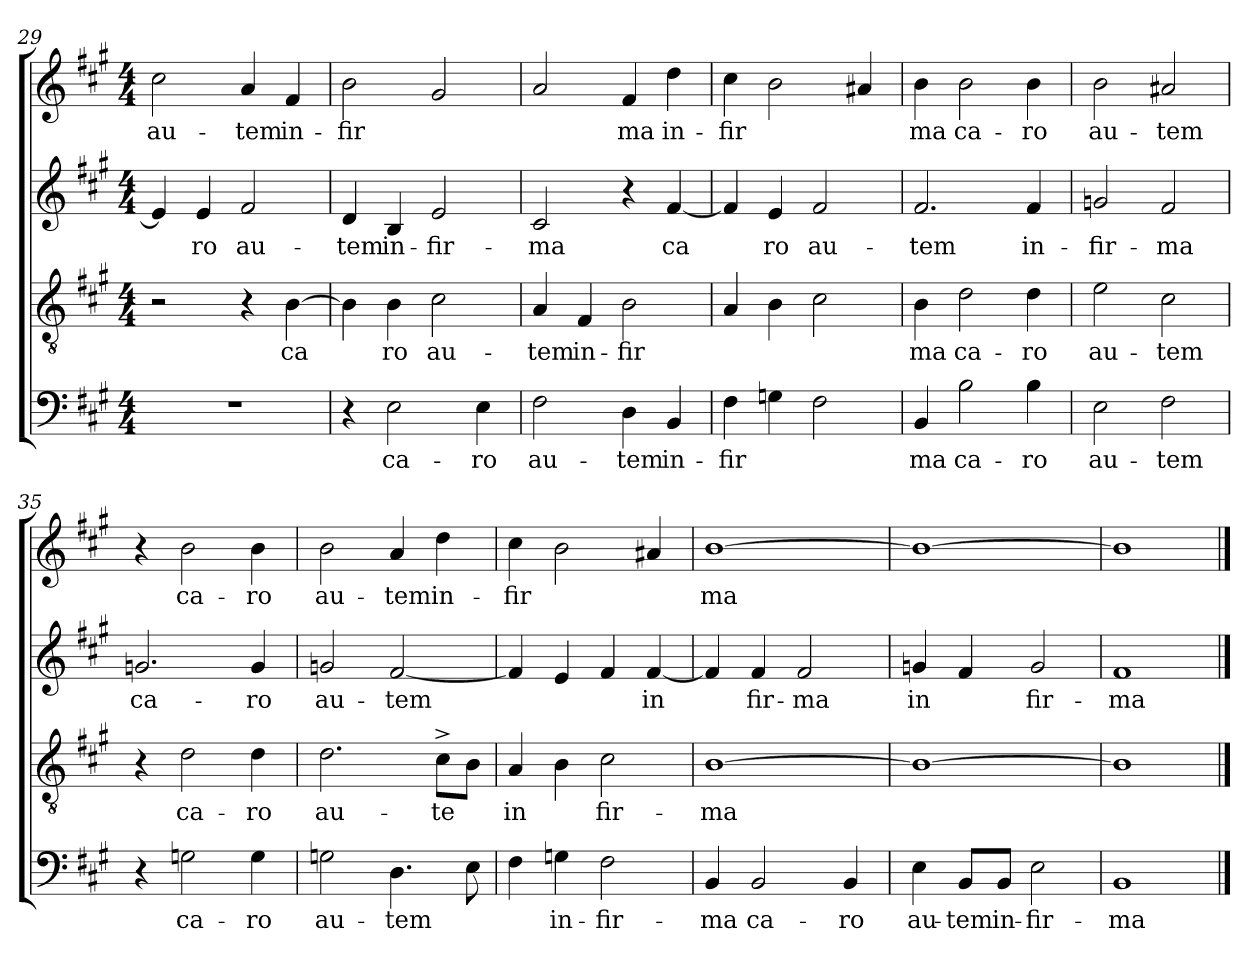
**kern	**text	**kern	**text	**kern	**text	**kern	**text
*part4	*part4	*part3	*part3	*part2	*part2	*part1	*part1
*staff4	*staff4	*staff3	*staff3	*staff2	*staff2	*staff1	*staff1
*clefF4	*	*clefGv2	*	*clefG2	*	*clefG2	*
*k[f#c#g#]	*	*k[f#c#g#]	*	*k[f#c#g#]	*	*k[f#c#g#]	*
*A:	*	*A:	*	*A:	*	*A:	*
*M4/4	*	*M4/4	*	*M4/4	*	*M4/4	*
=29	=29	=29	=29	=29	=29	=29	=29
!	!	!	!	!	!	!	!LO:LY:b
1r	.	2r	.	4e/]	.	2cc#\	au-
!	!	!	!	!	!LO:LY:b	!	!
.	.	.	.	4e/	ro	.	.
!	!	!	!	!	!LO:LY:b	!	!LO:LY:b
.	.	4r	.	2f#/	au-	4a/	-tem
!	!	!	!LO:LY:b	!	!	!	!LO:LY:b
.	.	[>4B\	ca	.	.	4f#/	in-
=30	=30	=30	=30	=30	=30	=30	=30
!	!	!	!	!	!LO:LY:b	!	!LO:LY:b
4r	.	4B\]	.	4d/	-tem	2b\	-fir
!	!LO:LY:b	!	!LO:LY:b	!	!LO:LY:b	!	!
2E\	ca-	4B\	ro	4B/	in-	.	.
!	!	!	!LO:LY:b	!	!LO:LY:b	!	!
.	.	2c#\	au-	2e/	-fir-	2g#/	.
!	!LO:LY:b	!	!	!	!	!	!
4E\	-ro	.	.	.	.	.	.
=31	=31	=31	=31	=31	=31	=31	=31
!	!LO:LY:b	!	!LO:LY:b	!	!LO:LY:b	!	!
2F#\	au-	4A/	-tem	2c#/	-ma	2a/	.
!	!	!	!LO:LY:b	!	!	!	!
.	.	4F#/	in-	.	.	.	.
!	!LO:LY:b	!	!LO:LY:b	!	!	!	!LO:LY:b
4D\	-tem	2B\	-fir	4r	.	4f#/	ma
!	!LO:LY:b	!	!	!	!LO:LY:b	!	!LO:LY:b
4BB/	in-	.	.	[<4f#/	ca	4dd\	in-
!!LO:LB:g=z
=32	=32	=32	=32	=32	=32	=32	=32
!	!LO:LY:b	!	!	!	!	!	!LO:LY:b
4F#\	-fir	4A/	.	4f#/]	.	4cc#\	-fir
!	!	!	!	!	!LO:LY:b	!	!
4Gn\	.	4B\	.	4e/	ro	2b\	.
!	!	!	!	!	!LO:LY:b	!	!
2F#\	.	2c#\	.	2f#/	au-	.	.
.	.	.	.	.	.	4a#X/	.
=33	=33	=33	=33	=33	=33	=33	=33
!	!LO:LY:b	!	!LO:LY:b	!	!LO:LY:b	!	!LO:LY:b
4BB/	ma	4B\	ma	2.f#/	-tem	4b\	ma
!	!LO:LY:b	!	!LO:LY:b	!	!	!	!LO:LY:b
2B\	ca-	2d\	ca-	.	.	2b\	ca-
!	!LO:LY:b	!	!LO:LY:b	!	!LO:LY:b	!	!LO:LY:b
4B\	-ro	4d\	-ro	4f#/	in-	4b\	-ro
=34	=34	=34	=34	=34	=34	=34	=34
!	!LO:LY:b	!	!LO:LY:b	!	!LO:LY:b	!	!LO:LY:b
2E\	au-	2e\	au-	2gn/	-fir-	2b\	au-
!	!LO:LY:b	!	!LO:LY:b	!	!LO:LY:b	!	!LO:LY:b
2F#\	-tem	2c#\	-tem	2f#/	-ma	2a#X/	-tem
=35	=35	=35	=35	=35	=35	=35	=35
!	!	!	!	!	!LO:LY:b	!	!
4r	.	4r	.	2.gn/	ca-	4r	.
!	!LO:LY:b	!	!LO:LY:b	!	!	!	!LO:LY:b
2Gn\	ca-	2d\	ca-	.	.	2b\	ca-
!	!LO:LY:b	!	!LO:LY:b	!	!LO:LY:b	!	!LO:LY:b
4G\	-ro	4d\	-ro	4g/	-ro	4b\	-ro
=36	=36	=36	=36	=36	=36	=36	=36
!	!LO:LY:b	!	!LO:LY:b	!	!LO:LY:b	!	!LO:LY:b
2Gn\	au-	2.d\	au-	2gn/	au-	2b\	au-
!	!LO:LY:b	!	!	!	!LO:LY:b	!	!LO:LY:b
4.D\	-tem	.	.	[<2f#/	-tem	4a/	-tem
!	!	!	!LO:LY:b	!	!	!	!LO:LY:b
.	.	8c#^>\L	-te	.	.	4dd\	in-
8E\	.	8B\J	.	.	.	.	.
=37	=37	=37	=37	=37	=37	=37	=37
!	!	!	!LO:LY:b	!	!	!	!LO:LY:b
4F#\	.	4A/	in	4f#/]	.	4cc#\	-fir
!	!LO:LY:b	!	!	!	!	!	!
4Gn\	in-	4B\	.	4e/	.	2b\	.
!	!LO:LY:b	!	!LO:LY:b	!	!	!	!
2F#\	-fir-	2c#\	fir-	4f#/	.	.	.
!	!	!	!	!	!LO:LY:b	!	!
.	.	.	.	[<4f#/	in	4a#X/	.
=38	=38	=38	=38	=38	=38	=38	=38
!	!LO:LY:b	!	!LO:LY:b	!	!	!	!LO:LY:b
4BB/	-ma	[>1B	-ma	4f#/]	.	[>1b	ma
!	!LO:LY:b	!	!	!	!LO:LY:b	!	!
2BB/	ca-	.	.	4f#/	fir-	.	.
!	!	!	!	!	!LO:LY:b	!	!
.	.	.	.	2f#/	-ma	.	.
!	!LO:LY:b	!	!	!	!	!	!
4BB/	-ro	.	.	.	.	.	.
=39	=39	=39	=39	=39	=39	=39	=39
!	!LO:LY:b	!	!	!	!LO:LY:b	!	!
4E\	au-	1B_	.	4gn/	in	1b_	.
!	!LO:LY:b	!	!	!	!	!	!
8BB/L	-tem	.	.	4f#/	.	.	.
!	!LO:LY:b	!	!	!	!	!	!
8BB/J	in-	.	.	.	.	.	.
!	!LO:LY:b:rj	!	!	!	!LO:LY:b	!	!
2E\	-fir-	.	.	2g/	fir-	.	.
=40	=40	=40	=40	=40	=40	=40	=40
!	!LO:LY:b	!	!	!	!LO:LY:b	!	!
1BB	-ma	1B]	.	1f#	-ma	1b]	.
==	==	==	==	==	==	==	==
*-	*-	*-	*-	*-	*-	*-	*-
